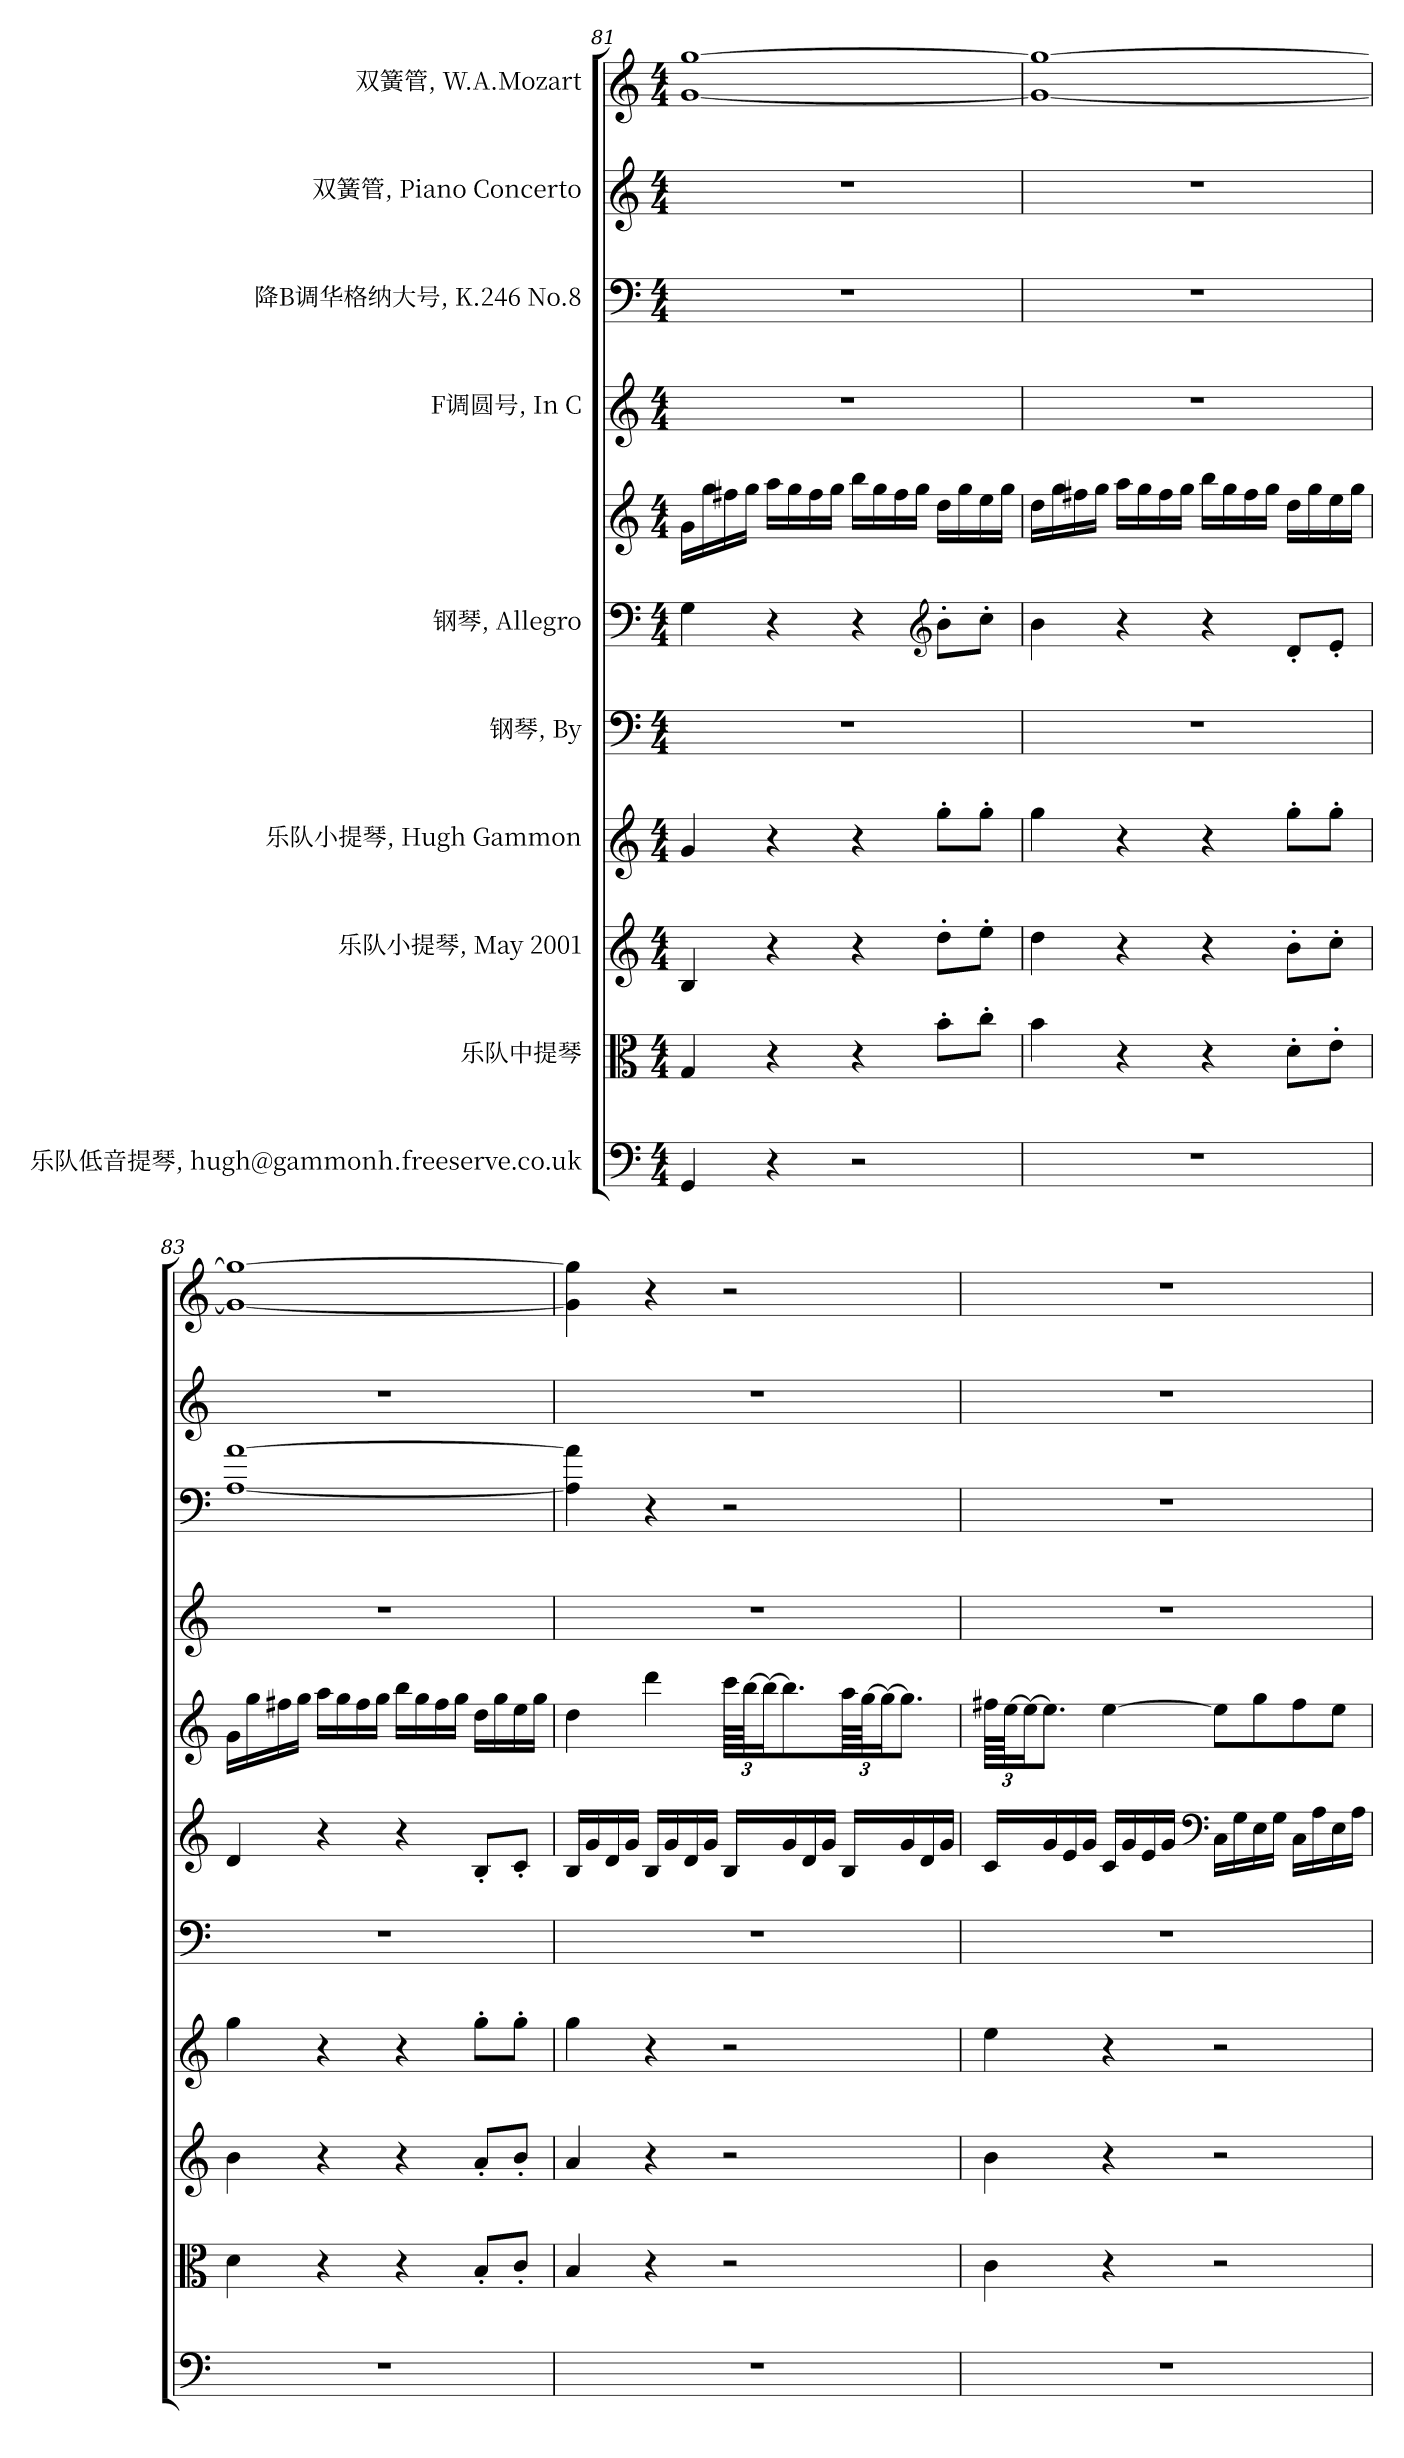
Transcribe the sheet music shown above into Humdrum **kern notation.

**kern	**kern	**kern	**kern	**kern	**kern	**kern	**kern	**kern	**kern	**kern
*part10	*part9	*part8	*part7	*part6	*part5	*part5	*part4	*part3	*part2	*part1
*staff11	*staff10	*staff9	*staff8	*staff7	*staff6	*staff5	*staff4	*staff3	*staff2	*staff1
*I"乐队低音提琴, hugh@gammonh.freeserve.co.uk	*I"乐队中提琴	*I"乐队小提琴, May 2001	*I"乐队小提琴, Hugh Gammon	*I"钢琴,       By	*I"钢琴, Allegro	*	*I"F调圆号, In C	*I"降B调华格纳大号, K.246 No.8	*I"双簧管, Piano Concerto	*I"双簧管, W.A.Mozart
*clefF4	*clefC3	*clefG2	*clefG2	*clefF4	*clefF4	*clefG2	*clefG2	*clefF4	*clefG2	*clefG2
*ITrd7c12	*	*	*	*	*	*	*ITrd4c7	*ITrd1c2	*	*
*k[]	*k[]	*k[]	*k[]	*k[]	*k[]	*k[]	*k[b-]	*k[b-e-]	*k[]	*k[]
*M4/4	*M4/4	*M4/4	*M4/4	*M4/4	*M4/4	*M4/4	*M4/4	*M4/4	*M4/4	*M4/4
=81	=81	=81	=81	=81	=81	=81	=81	=81	=81	=81
4GGG/	4G/	4B/	4g/	1r	4G\	16g\LL	1r	1r	1r	[1g [1gg
.	.	.	.	.	.	16gg\	.	.	.	.
.	.	.	.	.	.	16ff#X\	.	.	.	.
.	.	.	.	.	.	16gg\JJ	.	.	.	.
4r	4r	4r	4r	.	4r	16aa\LL	.	.	.	.
.	.	.	.	.	.	16gg\	.	.	.	.
.	.	.	.	.	.	16ff#\	.	.	.	.
.	.	.	.	.	.	16gg\JJ	.	.	.	.
2r	4r	4r	4r	.	4r	16bb\LL	.	.	.	.
.	.	.	.	.	.	16gg\	.	.	.	.
.	.	.	.	.	.	16ff#\	.	.	.	.
.	.	.	.	.	.	16gg\JJ	.	.	.	.
*	*	*	*	*	*clefG2	*	*	*	*	*
.	8b'\L	8dd'\L	8gg'\L	.	8b'\L	16dd\LL	.	.	.	.
.	.	.	.	.	.	16gg\	.	.	.	.
.	8cc'\J	8ee'\J	8gg'\J	.	8cc'\J	16ee\	.	.	.	.
.	.	.	.	.	.	16gg\JJ	.	.	.	.
!!LO:PB:g=z
=82	=82	=82	=82	=82	=82	=82	=82	=82	=82	=82
1r	4b\	4dd\	4gg\	1r	4b\	16dd\LL	1r	1r	1r	1g_ 1gg_
.	.	.	.	.	.	16gg\	.	.	.	.
.	.	.	.	.	.	16ff#X\	.	.	.	.
.	.	.	.	.	.	16gg\JJ	.	.	.	.
.	4r	4r	4r	.	4r	16aa\LL	.	.	.	.
.	.	.	.	.	.	16gg\	.	.	.	.
.	.	.	.	.	.	16ff#\	.	.	.	.
.	.	.	.	.	.	16gg\JJ	.	.	.	.
.	4r	4r	4r	.	4r	16bb\LL	.	.	.	.
.	.	.	.	.	.	16gg\	.	.	.	.
.	.	.	.	.	.	16ff#\	.	.	.	.
.	.	.	.	.	.	16gg\JJ	.	.	.	.
.	8d'\L	8b'\L	8gg'\L	.	8d'/L	16dd\LL	.	.	.	.
.	.	.	.	.	.	16gg\	.	.	.	.
.	8e'\J	8cc'\J	8gg'\J	.	8e'/J	16ee\	.	.	.	.
.	.	.	.	.	.	16gg\JJ	.	.	.	.
=83	=83	=83	=83	=83	=83	=83	=83	=83	=83	=83
1r	4d\	4b\	4gg\	1r	4d/	16g\LL	1r	[1G [1g	1r	1g_ 1gg_
.	.	.	.	.	.	16gg\	.	.	.	.
.	.	.	.	.	.	16ff#X\	.	.	.	.
.	.	.	.	.	.	16gg\JJ	.	.	.	.
.	4r	4r	4r	.	4r	16aa\LL	.	.	.	.
.	.	.	.	.	.	16gg\	.	.	.	.
.	.	.	.	.	.	16ff#\	.	.	.	.
.	.	.	.	.	.	16gg\JJ	.	.	.	.
.	4r	4r	4r	.	4r	16bb\LL	.	.	.	.
.	.	.	.	.	.	16gg\	.	.	.	.
.	.	.	.	.	.	16ff#\	.	.	.	.
.	.	.	.	.	.	16gg\JJ	.	.	.	.
.	8B'/L	8a'/L	8gg'\L	.	8B'/L	16dd\LL	.	.	.	.
.	.	.	.	.	.	16gg\	.	.	.	.
.	8c'/J	8b'/J	8gg'\J	.	8c'/J	16ee\	.	.	.	.
.	.	.	.	.	.	16gg\JJ	.	.	.	.
!!LO:PB:g=z
=84	=84	=84	=84	=84	=84	=84	=84	=84	=84	=84
1r	4B/	4a/	4gg\	1r	16B/LL	4dd\	1r	4G\] 4g\]	1r	4g\] 4gg\]
.	.	.	.	.	16g/	.	.	.	.	.
.	.	.	.	.	16d/	.	.	.	.	.
.	.	.	.	.	16g/JJ	.	.	.	.	.
.	4r	4r	4r	.	16B/LL	4ddd\	.	4r	.	4r
.	.	.	.	.	16g/	.	.	.	.	.
.	.	.	.	.	16d/	.	.	.	.	.
.	.	.	.	.	16g/JJ	.	.	.	.	.
*	*	*	*	*	*	*Xbrackettup	*	*	*	*
.	2r	2r	2r	.	16B/LL	96ccc\LLLL	.	2r	.	2r
.	.	.	.	.	.	[96bb\JJ	.	.	.	.
.	.	.	.	.	.	24bb\J_	.	.	.	.
.	.	.	.	.	16g/	8.bb\]	.	.	.	.
.	.	.	.	.	16d/	.	.	.	.	.
.	.	.	.	.	16g/JJ	.	.	.	.	.
.	.	.	.	.	16B/LL	96aa\LLL	.	.	.	.
.	.	.	.	.	.	[96gg\JJ	.	.	.	.
.	.	.	.	.	.	24gg\J_	.	.	.	.
.	.	.	.	.	16g/	8.gg\J]	.	.	.	.
.	.	.	.	.	16d/	.	.	.	.	.
.	.	.	.	.	16g/JJ	.	.	.	.	.
=85	=85	=85	=85	=85	=85	=85	=85	=85	=85	=85
1r	4c\	4b\	4ee\	1r	16c/LL	96ff#X\LLLL	1r	1r	1r	1r
.	.	.	.	.	.	[96ee\JJ	.	.	.	.
.	.	.	.	.	.	24ee\J_	.	.	.	.
.	.	.	.	.	16g/	8.ee\J]	.	.	.	.
.	.	.	.	.	16e/	.	.	.	.	.
.	.	.	.	.	16g/JJ	.	.	.	.	.
.	4r	4r	4r	.	16c/LL	[4ee\	.	.	.	.
.	.	.	.	.	16g/	.	.	.	.	.
.	.	.	.	.	16e/	.	.	.	.	.
.	.	.	.	.	16g/JJ	.	.	.	.	.
*	*	*	*	*	*clefF4	*	*	*	*	*
.	2r	2r	2r	.	16C\LL	8ee\L]	.	.	.	.
.	.	.	.	.	16G\	.	.	.	.	.
.	.	.	.	.	16E\	8gg\	.	.	.	.
.	.	.	.	.	16G\JJ	.	.	.	.	.
.	.	.	.	.	16C\LL	8ff#\	.	.	.	.
.	.	.	.	.	16A\	.	.	.	.	.
.	.	.	.	.	16E\	8ee\J	.	.	.	.
.	.	.	.	.	16A\JJ	.	.	.	.	.
=	=	=	=	=	=	=	=	=	=	=
*-	*-	*-	*-	*-	*-	*-	*-	*-	*-	*-
